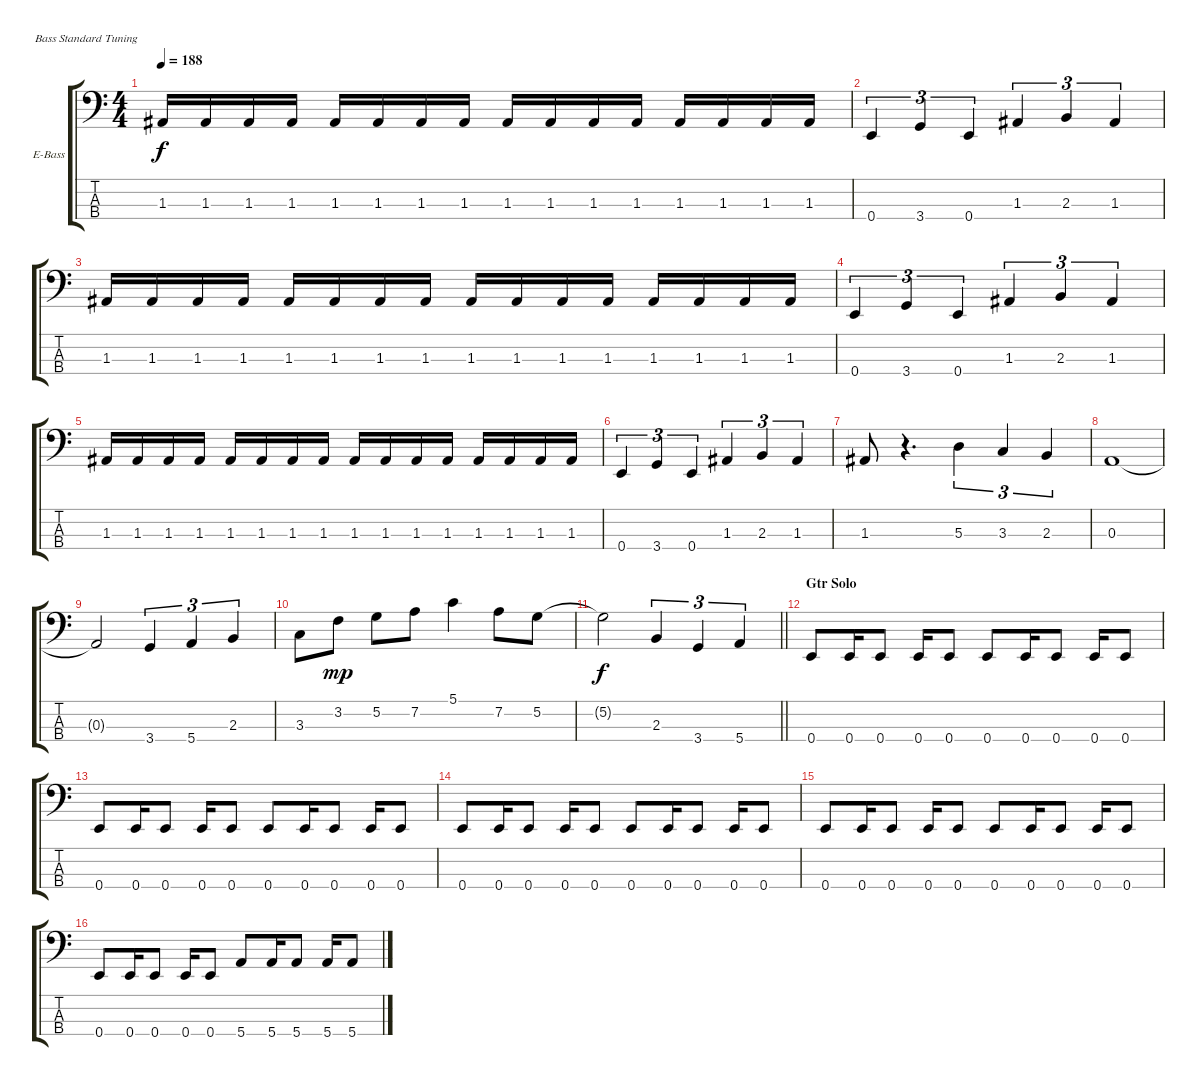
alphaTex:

\bracketExtendMode groupsimilarinstruments
\firstSystemTrackNameOrientation horizontal
\otherSystemsTrackNameOrientation horizontal
\track ("Bass" "E-Bass") {instrument electricbassfinger}
\staff {score tabs}
\tuning (G2 D2 A1 E1)
\ts (4 4)
\tempo 188
\clef f4
\ks c
1.3.16{dy f} 1.3.16 1.3.16 1.3.16 1.3.16 1.3.16 1.3.16 1.3.16 1.3.16 1.3.16 1.3.16 1.3.16 1.3.16 1.3.16 1.3.16 1.3.16 |
0.4.4{tu (3 2)} 3.4.4{tu (3 2)} 0.4.4{tu (3 2)} 1.3.4{tu (3 2)} 2.3.4{tu (3 2)} 1.3.4{tu (3 2)} |
1.3.16 1.3.16 1.3.16 1.3.16 1.3.16 1.3.16 1.3.16 1.3.16 1.3.16 1.3.16 1.3.16 1.3.16 1.3.16 1.3.16 1.3.16 1.3.16 |
0.4.4{tu (3 2)} 3.4.4{tu (3 2)} 0.4.4{tu (3 2)} 1.3.4{tu (3 2)} 2.3.4{tu (3 2)} 1.3.4{tu (3 2)} |
1.3.16 1.3.16 1.3.16 1.3.16 1.3.16 1.3.16 1.3.16 1.3.16 1.3.16 1.3.16 1.3.16 1.3.16 1.3.16 1.3.16 1.3.16 1.3.16 |
0.4.4{tu (3 2)} 3.4.4{tu (3 2)} 0.4.4{tu (3 2)} 1.3.4{tu (3 2)} 2.3.4{tu (3 2)} 1.3.4{tu (3 2)} |
1.3.8 r.4{d} 5.3.4{tu (3 2)} 3.3.4{tu (3 2)} 2.3.4{tu (3 2)} |
0.3.1 |
0.3{t}.2 3.4.4{tu (3 2)} 5.4.4{tu (3 2)} 2.3.4{tu (3 2)} |
3.3.8 3.2.8{dy mp} 5.2.8 7.2.8 5.1.4 7.2.8 5.2.8 |
\barLineRight lightlight
5.2{t}.2{dy f} 2.3.4{tu (3 2)} 3.4.4{tu (3 2)} 5.4.4{tu (3 2)} |
\section ("" "Gtr Solo")
0.4.8 0.4.16 0.4.8 0.4.16 0.4.8 0.4.8 0.4.16 0.4.8 0.4.16 0.4.8 |
0.4.8 0.4.16 0.4.8 0.4.16 0.4.8 0.4.8 0.4.16 0.4.8 0.4.16 0.4.8 |
0.4.8 0.4.16 0.4.8 0.4.16 0.4.8 0.4.8 0.4.16 0.4.8 0.4.16 0.4.8 |
0.4.8 0.4.16 0.4.8 0.4.16 0.4.8 0.4.8 0.4.16 0.4.8 0.4.16 0.4.8 |
0.4.8 0.4.16 0.4.8 0.4.16 0.4.8 5.4.8 5.4.16 5.4.8 5.4.16 5.4.8
